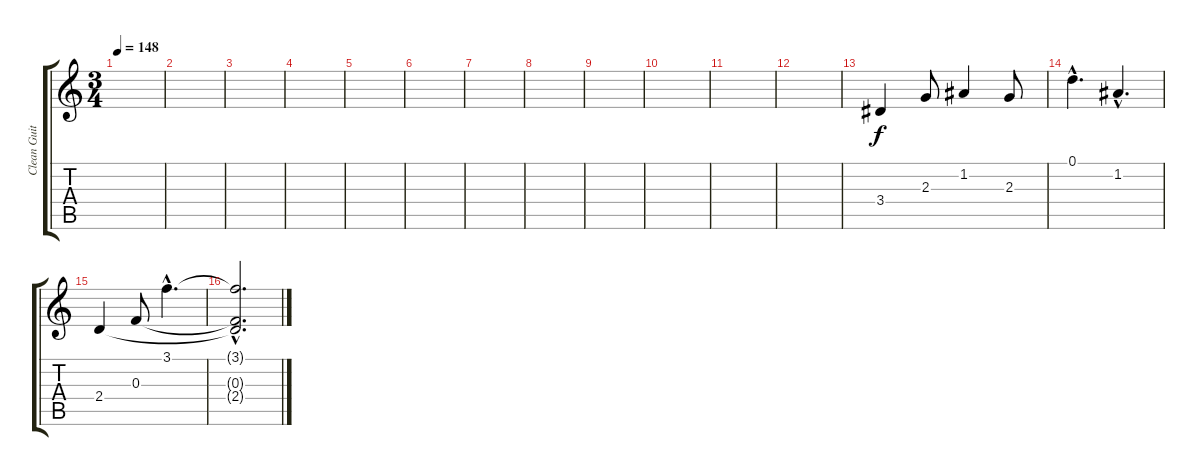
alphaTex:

\track ("Clean Guitar" "Clean Guit") {instrument electricguitarclean}
\staff {score tabs}
\tuning (D4 A3 F3 C3 G2 C2) {hide}
\ts (3 4)
\tempo 148
\clef g2
\ks c
|
|
|
|
|
|
|
|
|
|
|
|
3.4.4 2.3.8 1.2.4 2.3.8 |
0.1{hac}.4{d} 1.2{hac}.4{d} |
2.4.4 0.3.8 3.1{hac}.4{d} |
(3.1{hac t} 0.3{hac t} 2.4{hac t}).2{d}
